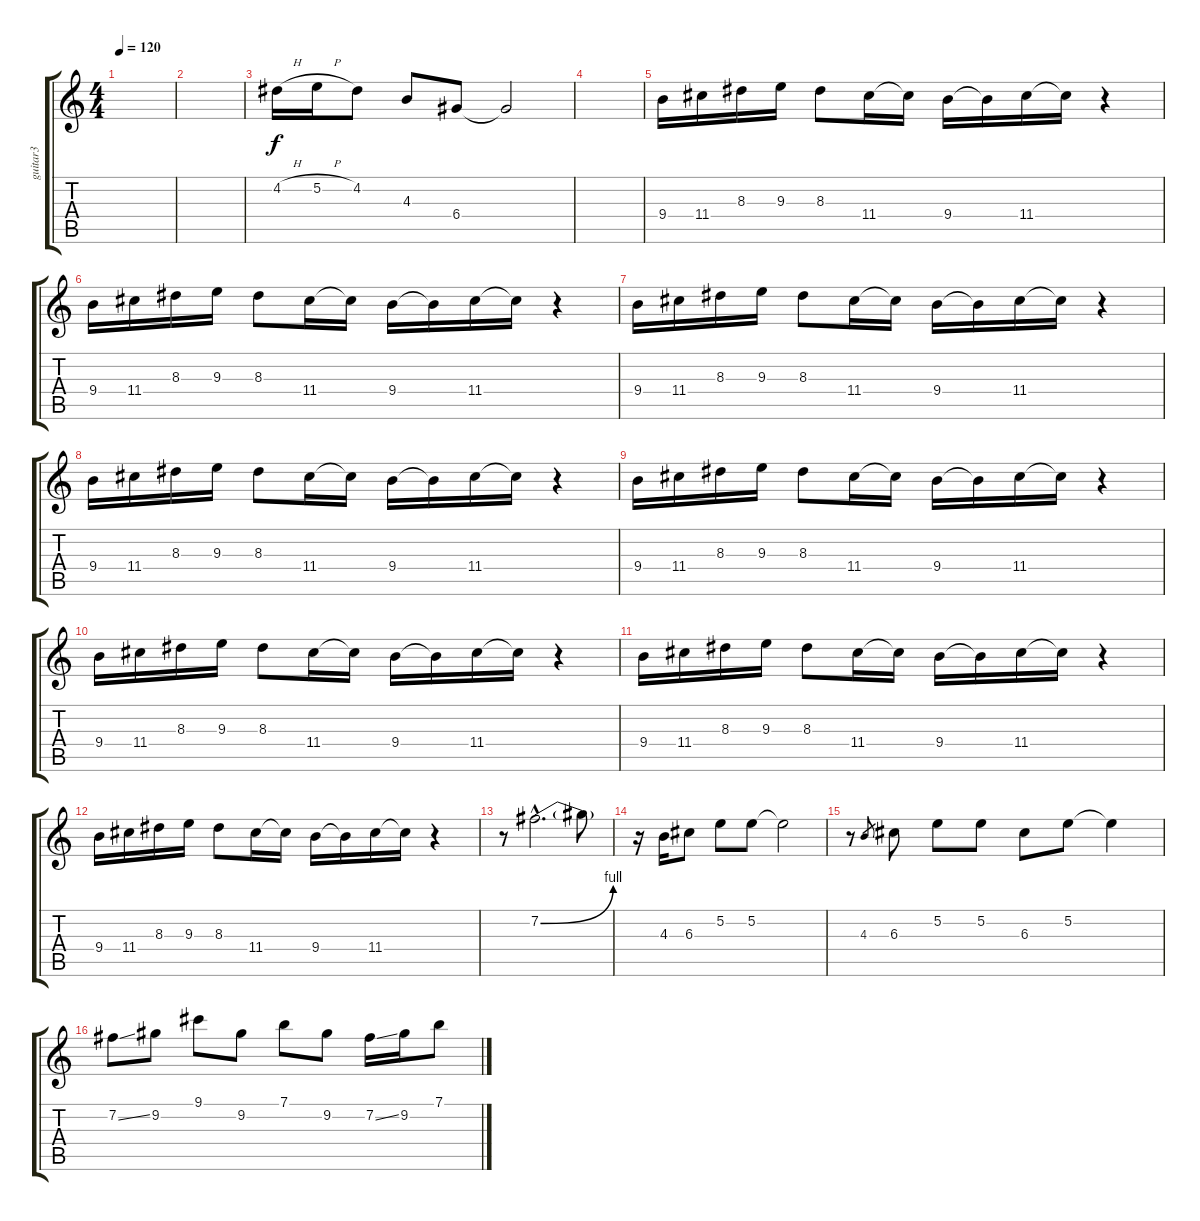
\track ("guitar3" "guitar3") {instrument distortionguitar}
\staff {score tabs}
\tuning (E4 B3 G3 D3 A2 E2) {hide}
\ts (4 4)
\tempo 120
\clef g2
\ks c
|
|
4.2{h}.16 5.2{h}.16 4.2.8 4.3.8 6.4.8 6.4{t}.2 |
|
9.4.16{volume 9} 11.4.16 8.3.16 9.3.16 8.3.8 11.4.16 11.4{t}.16 9.4.16 9.4{t}.16 11.4.16 11.4{t}.16 r.4 |
9.4.16{volume 9} 11.4.16 8.3.16 9.3.16 8.3.8 11.4.16 11.4{t}.16 9.4.16 9.4{t}.16 11.4.16 11.4{t}.16 r.4 |
9.4.16{volume 9} 11.4.16 8.3.16 9.3.16 8.3.8 11.4.16 11.4{t}.16 9.4.16 9.4{t}.16 11.4.16 11.4{t}.16 r.4 |
9.4.16{volume 9} 11.4.16 8.3.16 9.3.16 8.3.8 11.4.16 11.4{t}.16 9.4.16 9.4{t}.16 11.4.16 11.4{t}.16 r.4 |
9.4.16{volume 9} 11.4.16 8.3.16 9.3.16 8.3.8 11.4.16 11.4{t}.16 9.4.16 9.4{t}.16 11.4.16 11.4{t}.16 r.4 |
9.4.16{volume 9} 11.4.16 8.3.16 9.3.16 8.3.8 11.4.16 11.4{t}.16 9.4.16 9.4{t}.16 11.4.16 11.4{t}.16 r.4 |
9.4.16{volume 9} 11.4.16 8.3.16 9.3.16 8.3.8 11.4.16 11.4{t}.16 9.4.16 9.4{t}.16 11.4.16 11.4{t}.16 r.4 |
9.4.16{volume 9} 11.4.16 8.3.16 9.3.16 8.3.8 11.4.16 11.4{t}.16 9.4.16 9.4{t}.16 11.4.16 11.4{t}.16 r.4 |
r.8 7.2{be (bend 0 0 60 4) hac}.2{d volume 16} 7.2{t}.8 |
r.16 4.3.16 6.3.8 5.2.8 5.2.8 5.2{t}.2 |
r.8 4.3.8{gr} 6.3.8 5.2.8 5.2.8 6.3.8 5.2.8 5.2{t}.4 |
7.2{ss}.8 9.2.8 9.1.8 9.2.8 7.1.8 9.2.8 7.2{ss}.16 9.2.16 7.1.8
